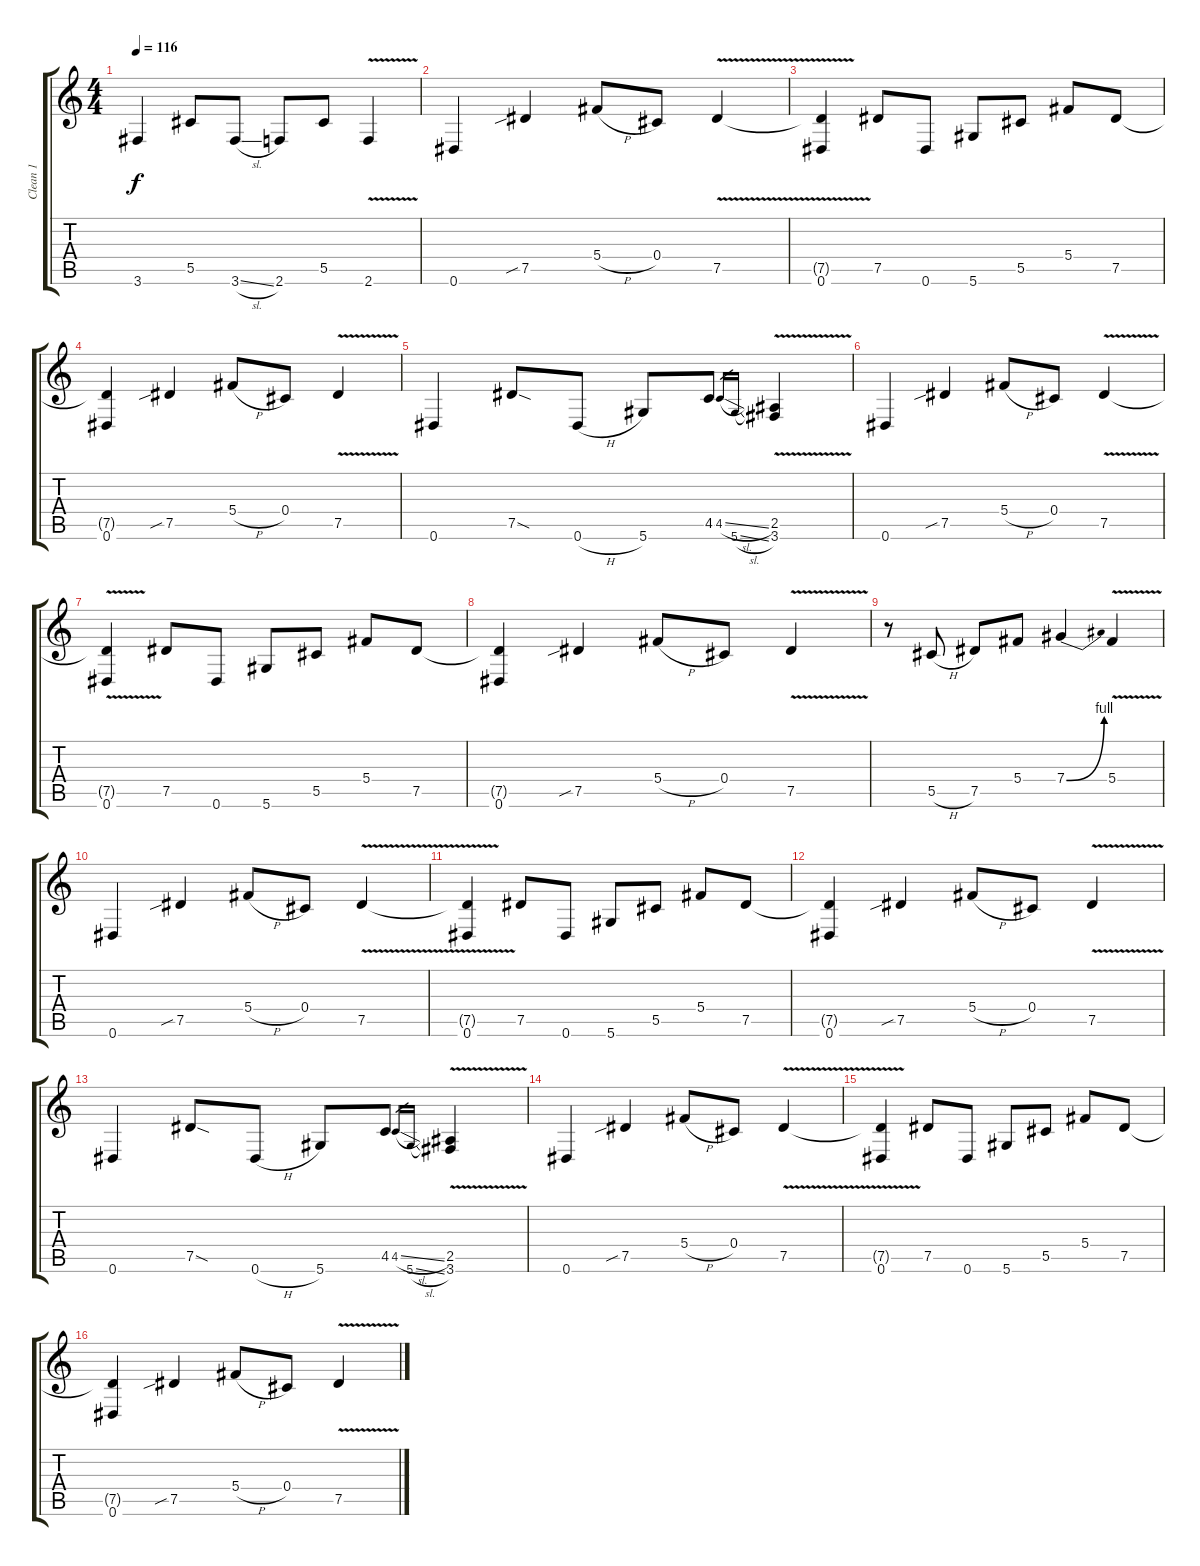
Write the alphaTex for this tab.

\track ("Clean 1" "Clean 1") {instrument acousticguitarsteel}
\staff {score tabs}
\tuning (Eb4 Bb3 Gb3 Db3 Ab2 Eb2) {hide}
\ts (4 4)
\tempo 116
\clef g2
\ks c
3.6.4{dy f} 5.5.8 3.6{sl}.8 2.6.8 5.5.8 2.6{v}.4 |
0.6.4 7.5{sib}.4 5.4{h}.8 0.4.8 7.5{v}.4 |
(7.5{t} 0.6).4 7.5.8 0.6.8 5.6.8 5.5.8 5.4.8 7.5.8 |
(7.5{t} 0.6).4 7.5{sib}.4 5.4{h}.8 0.4.8 7.5{v}.4 |
0.6.4 7.5{sod}.8 0.6{h}.8 5.6.8 4.5.8 4.5{sl}.16{gr} 5.6{sl}.16{gr} (2.5{v} 3.6{v}).4 |
0.6.4 7.5{sib}.4 5.4{h}.8 0.4.8 7.5{v}.4 |
(7.5{t} 0.6).4 7.5.8 0.6.8 5.6.8 5.5.8 5.4.8 7.5.8 |
(7.5{t} 0.6).4 7.5{sib}.4 5.4{h}.8 0.4.8 7.5{v}.4 |
r.8 5.5{h}.8 7.5.8 5.4.8 7.4{be (bend 0 0 60 4)}.4 5.4{v}.4 |
0.6.4 7.5{sib}.4 5.4{h}.8 0.4.8 7.5{v}.4 |
(7.5{t} 0.6).4 7.5.8 0.6.8 5.6.8 5.5.8 5.4.8 7.5.8 |
(7.5{t} 0.6).4 7.5{sib}.4 5.4{h}.8 0.4.8 7.5{v}.4 |
0.6.4 7.5{sod}.8 0.6{h}.8 5.6.8 4.5.8 4.5{sl}.16{gr} 5.6{sl}.16{gr} (2.5{v} 3.6{v}).4 |
0.6.4 7.5{sib}.4 5.4{h}.8 0.4.8 7.5{v}.4 |
(7.5{t} 0.6).4 7.5.8 0.6.8 5.6.8 5.5.8 5.4.8 7.5.8 |
(7.5{t} 0.6).4 7.5{sib}.4 5.4{h}.8 0.4.8 7.5{v}.4
